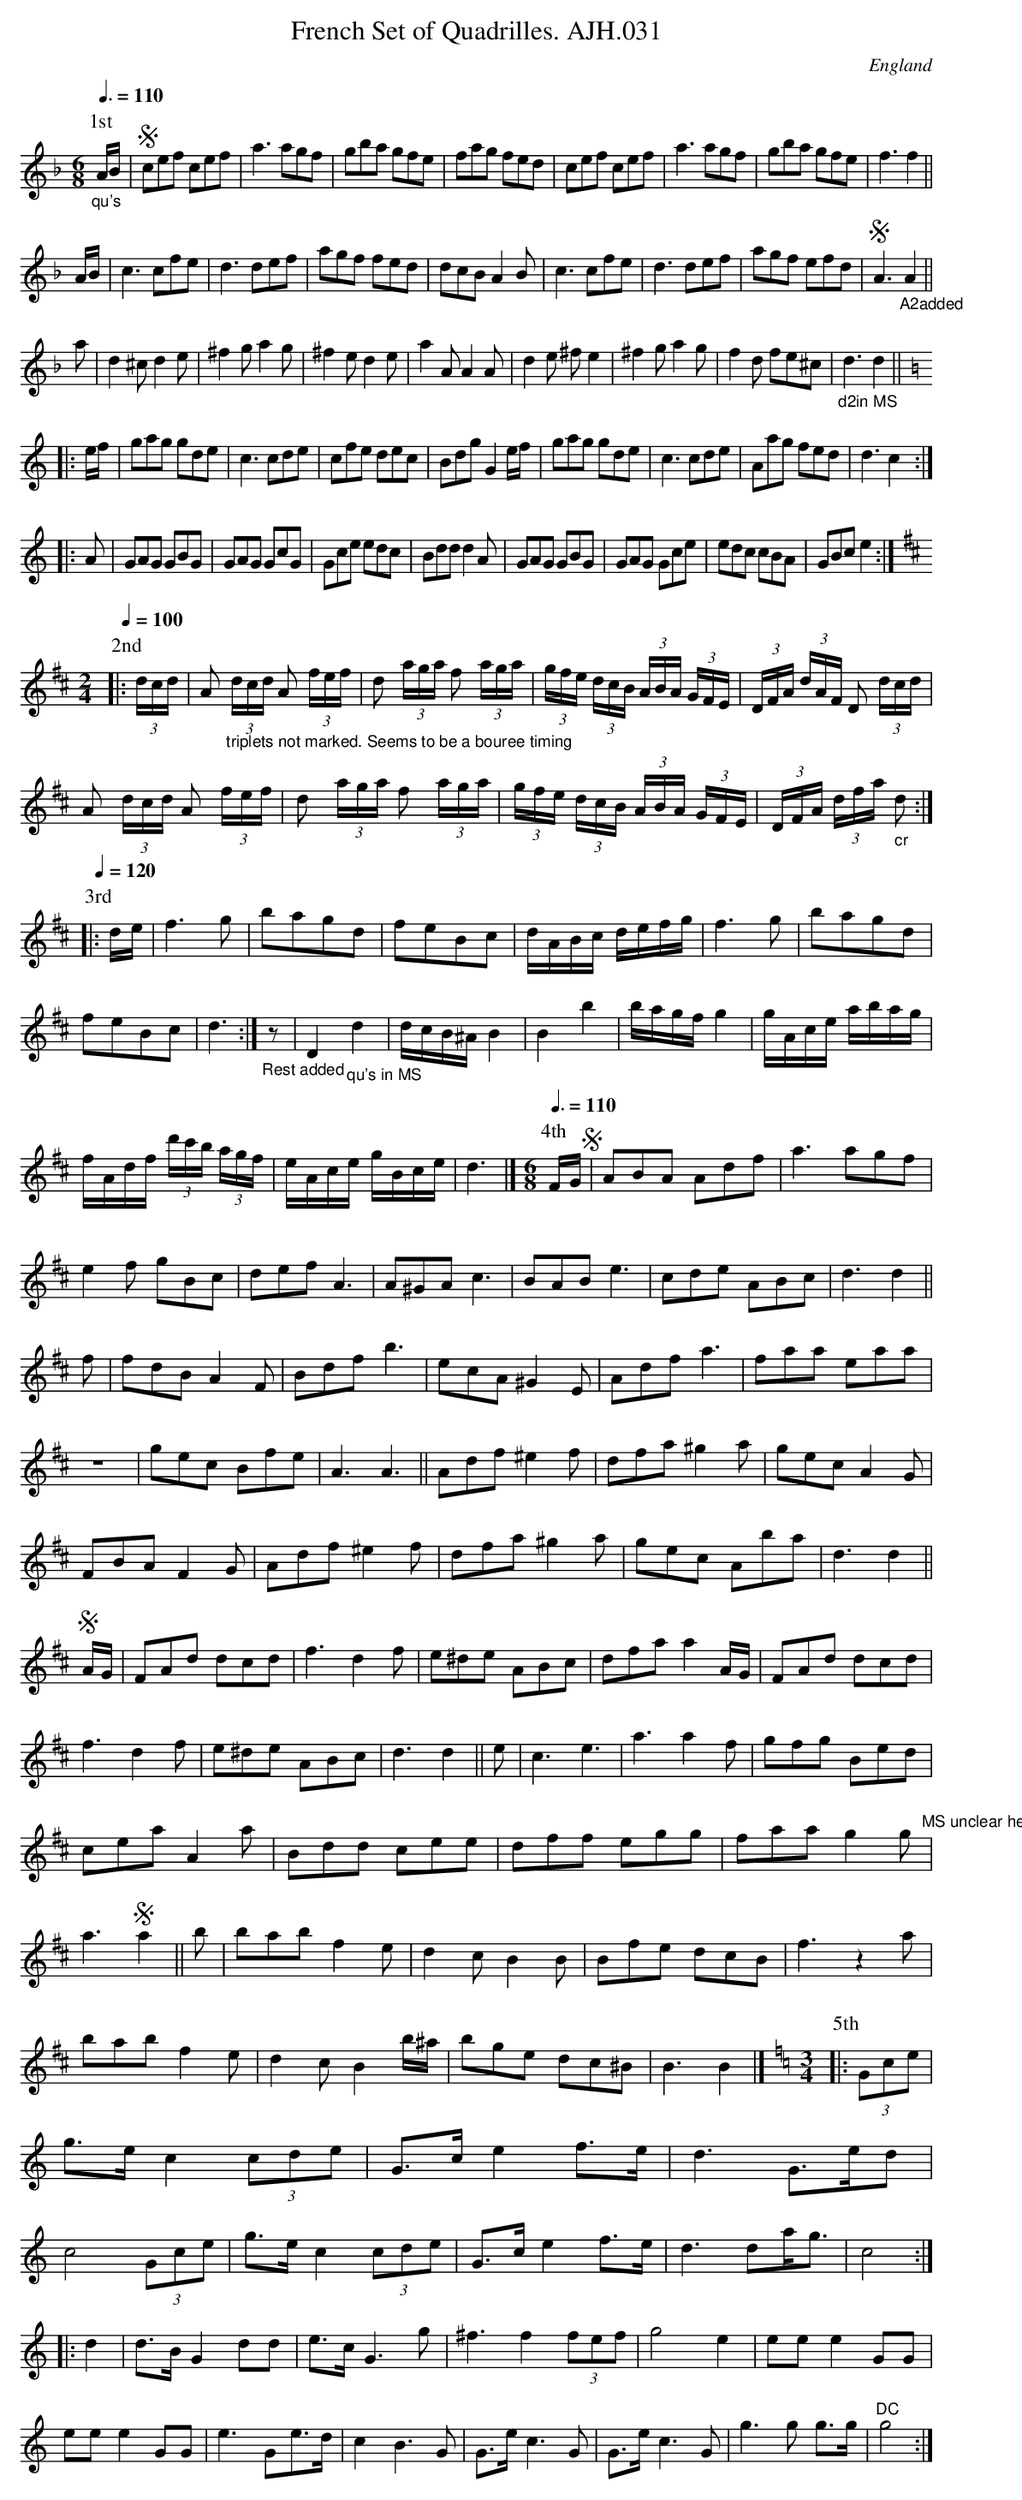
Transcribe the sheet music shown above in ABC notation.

X:1
T:French Set of Quadrilles. AJH.031
M:6/8
L:1/8
Q:3/8=110
O:England
K:F major
P:1st
"_qu's"A/B/|Scef cef|a3agf|gba gfe|fag fed|
cef cef|a3agf|gba gfe|f3f2||!
A/B/|c3 cfe|d3def|agf fed|dcB A2B|
c3 cfe|d3 def|agf efd|SA3 "_A2added"A2||!
a|d2^c d2e|^f2g a2g|^f2e d2e|a2A A2A|
d2e ^fe2|^f2g a2g|f2d fe^c|"_d2in MS"d3d2||!
K:C
|:e/f/|gag gde|c3 cde|cfe dec|Bdg G2 e/f/|
gag gde|c3 cde|Aag fed|d3c2:|!
|:A|GAG GBG|GAG GcG|Gce edc|Bdd d2 A|
GAG GBG|GAG Gce|edc cBA|GBce2:|!
K:D
M:2/4
Q:1/4=100
P:2nd
|:(3d/c/d/|A "_triplets not marked. Seems to be a bouree timing"\
(3d/c/d/ A (3f/e/f/|\
d (3a/g/a/ f (3a/g/a/|(3g/f/e/ (3d/c/B/ (3A/B/A/ (3G/F/E/|\
(3D/F/A/ (3d/A/F/ D (3d/c/d/|!
A (3d/c/d/ A (3f/e/f/|d (3a/g/a/ f (3a/g/a/|\
(3g/f/e/ (3d/c/B/ (3A/B/A/ (3G/F/E/|\
(3D/F/A/ (3d/f/a/ "_cr"d:|
Q:1/4=120
P:3rd
|:d/e/|f3g|bagd|feBc|d/A/B/c/ d/e/f/g/|
f3g|bagd|feBc|d3:|
"_Rest added" z| D2"_qu's in MS"d2|d/c/B/^A/B2|\
B2b2|b/a/g/f/g2|
g/A/c/e/ a/b/a/g/|f/A/d/f/ (3d'/c'/b/ (3a/g/f/|\
e/A/c/e/ g/B/c/e/|d3|]
M:6/8
Q:3/8=110
P:4th
F/G/S|ABA Adf|a3 agf|e2f gBc|def A3|
A^GA c3|BAB e3|cde ABc|d3 d2||
f|fdB A2F|Bdf b3|ecA ^G2E|Adf a3|
faa eaa|z6|gec Bfe|A3 A3||
Adf ^e2f|dfa ^g2a|gec A2G|FBA F2G|
Adf ^e2f|dfa ^g2a|gec Aba|d3 d2||
SA/G/|FAd dcd|f3 d2f|e^de ABc|dfa a2 A/G/|
FAd dcd|f3 d2f|e^de ABc|d3 d2||
e|c3 e3|a3 a2f|gfg Bed|cea A2a|
Bdd cee|dff egg|faa g2g"MS unclear here"|a3Sa2||
b|bab f2e|d2c B2B|Bfe dcB|f3 z2a|
bab f2e|d2c B2 b/^a/|bge dc^B|B3 B2|]
M:3/4
K:C
P:5th
|:(3Gce|g>e c2 (3cde|G>ce2f>e|d3 G>ed|c4 (3Gce|
g>e c2 (3cde|G>ce2f>e|d3da<g|c4:|!
|:d2|d>BG2 dd|e>c G3g|^f3f2(3fef|g4e2|
eee2GG|eee2GG|e3Ge>d|c2B3G|
G>e c3G|G>ec3G|g3g g>g|"DC"g4:|
